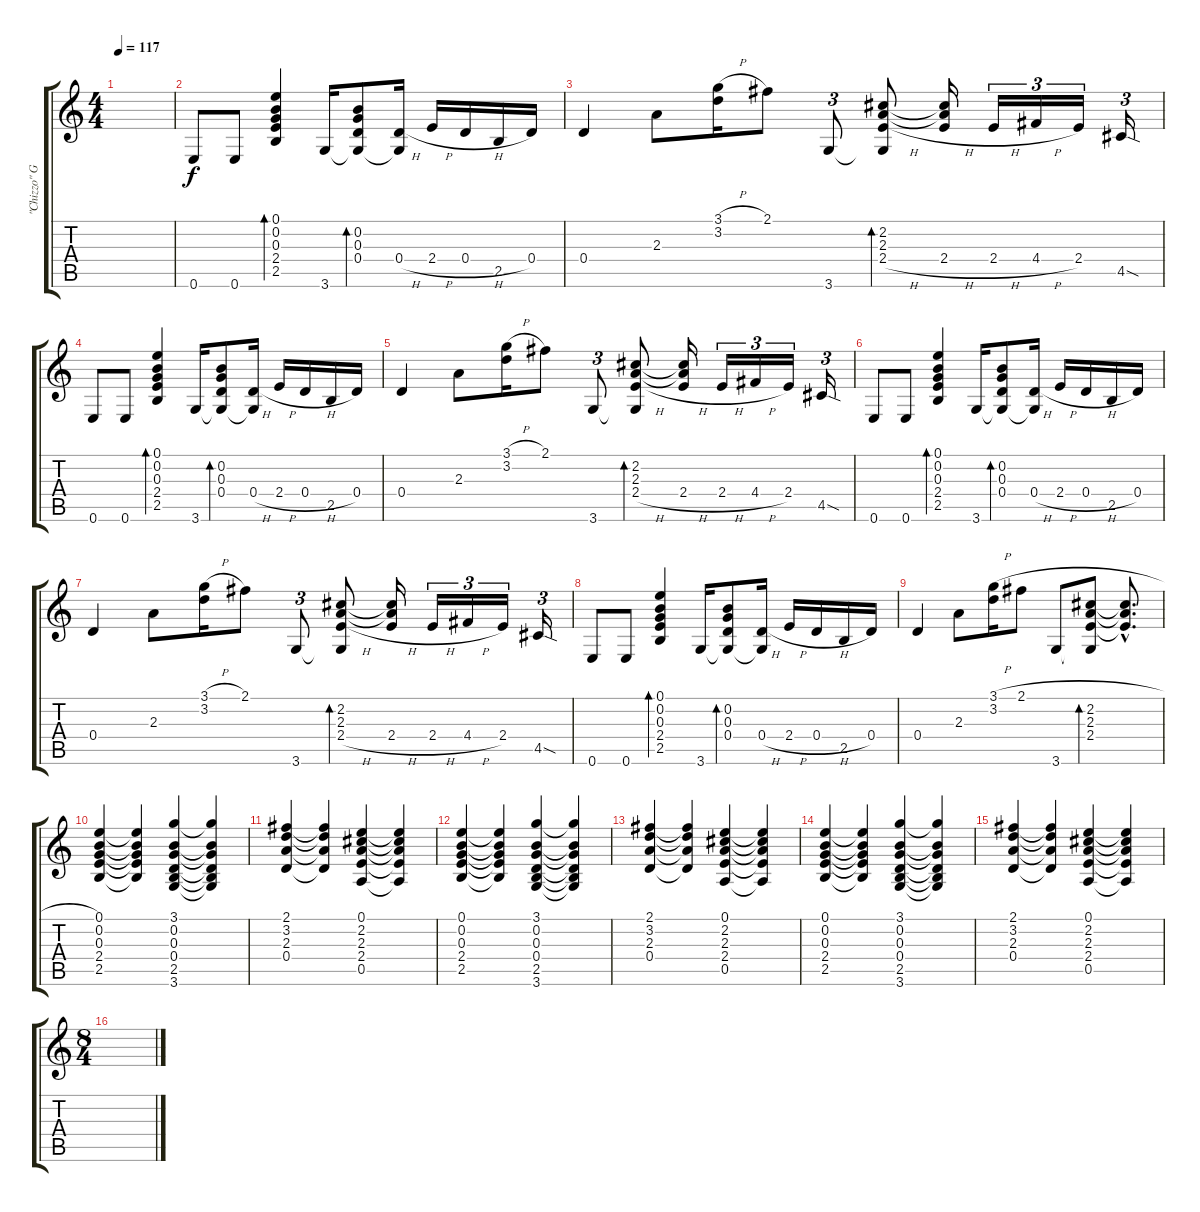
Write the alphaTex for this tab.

\track ("\"Chizzo\" Guitarra 2º" "\"Chizzo\" G") {instrument electricguitarclean}
\staff {score tabs}
\tuning (E4 B3 G3 D3 A2 E2) {hide}
\ts (4 4)
\tempo 117
\clef g2
\ks c
|
0.6.8 0.6.8 (0.1 0.2 0.3 2.4 2.5).4{bd 120} 3.6.16 (0.2 0.3 0.4 3.6{t}).8{bd 480} (0.4{h} 3.6{t}).16 2.4{h}.16 0.4{h}.16 2.5.16 0.4.16 |
0.4.4 2.3.8 (3.1{h} 3.2).16 2.1.8 3.6.8{tu (3 2)} (2.2 2.3 2.4{h} 3.6{t}).8{bd 480} (2.2{t} 2.3{t} 2.4{h}).16 2.4{h}.16{tu (3 2)} 4.4{h}.16{tu (3 2)} 2.4.16{tu (3 2)} 4.5{sod}.16{tu (3 2)} |
0.6.8 0.6.8 (0.1 0.2 0.3 2.4 2.5).4{bd 120} 3.6.16 (0.2 0.3 0.4 3.6{t}).8{bd 480} (0.4{h} 3.6{t}).16 2.4{h}.16 0.4{h}.16 2.5.16 0.4.16 |
0.4.4 2.3.8 (3.1{h} 3.2).16 2.1.8 3.6.8{tu (3 2)} (2.2 2.3 2.4{h} 3.6{t}).8{bd 480} (2.2{t} 2.3{t} 2.4{h}).16 2.4{h}.16{tu (3 2)} 4.4{h}.16{tu (3 2)} 2.4.16{tu (3 2)} 4.5{sod}.16{tu (3 2)} |
0.6.8 0.6.8 (0.1 0.2 0.3 2.4 2.5).4{bd 120} 3.6.16 (0.2 0.3 0.4 3.6{t}).8{bd 480} (0.4{h} 3.6{t}).16 2.4{h}.16 0.4{h}.16 2.5.16 0.4.16 |
0.4.4 2.3.8 (3.1{h} 3.2).16 2.1.8 3.6.8{tu (3 2)} (2.2 2.3 2.4{h} 3.6{t}).8{bd 480} (2.2{t} 2.3{t} 2.4{h}).16 2.4{h}.16{tu (3 2)} 4.4{h}.16{tu (3 2)} 2.4.16{tu (3 2)} 4.5{sod}.16{tu (3 2)} |
0.6.8 0.6.8 (0.1 0.2 0.3 2.4 2.5).4{bd 120} 3.6.16 (0.2 0.3 0.4 3.6{t}).8{bd 480} (0.4{h} 3.6{t}).16 2.4{h}.16 0.4{h}.16 2.5.16 0.4.16 |
0.4.4 2.3.8 (3.1{h} 3.2).16 2.1{h}.8 3.6.8 (2.2 2.3 2.4 3.6{t}).8{bd 480} (2.2{hac t} 2.3{hac t} 2.4{hac t}).8{d} |
(0.1 0.2 0.3 2.4 2.5).4 (0.1{t} 0.2{t} 0.3{t} 2.4{t} 2.5{t}).4 (3.1 0.2 0.3 0.4 2.5 3.6).4 (3.1{t} 0.2{t} 0.3{t} 0.4{t} 2.5{t} 3.6{t}).4 |
(2.1 3.2 2.3 0.4).4 (2.1{t} 3.2{t} 2.3{t} 0.4{t}).4 (0.1 2.2 2.3 2.4 0.5).4 (0.1{t} 2.2{t} 2.3{t} 2.4{t} 0.5{t}).4 |
(0.1 0.2 0.3 2.4 2.5).4 (0.1{t} 0.2{t} 0.3{t} 2.4{t} 2.5{t}).4 (3.1 0.2 0.3 0.4 2.5 3.6).4 (3.1{t} 0.2{t} 0.3{t} 0.4{t} 2.5{t} 3.6{t}).4 |
(2.1 3.2 2.3 0.4).4 (2.1{t} 3.2{t} 2.3{t} 0.4{t}).4 (0.1 2.2 2.3 2.4 0.5).4 (0.1{t} 2.2{t} 2.3{t} 2.4{t} 0.5{t}).4 |
(0.1 0.2 0.3 2.4 2.5).4 (0.1{t} 0.2{t} 0.3{t} 2.4{t} 2.5{t}).4 (3.1 0.2 0.3 0.4 2.5 3.6).4 (3.1{t} 0.2{t} 0.3{t} 0.4{t} 2.5{t} 3.6{t}).4 |
(2.1 3.2 2.3 0.4).4 (2.1{t} 3.2{t} 2.3{t} 0.4{t}).4 (0.1 2.2 2.3 2.4 0.5).4 (0.1{t} 2.2{t} 2.3{t} 2.4{t} 0.5{t}).4 |
\ts (8 4)
